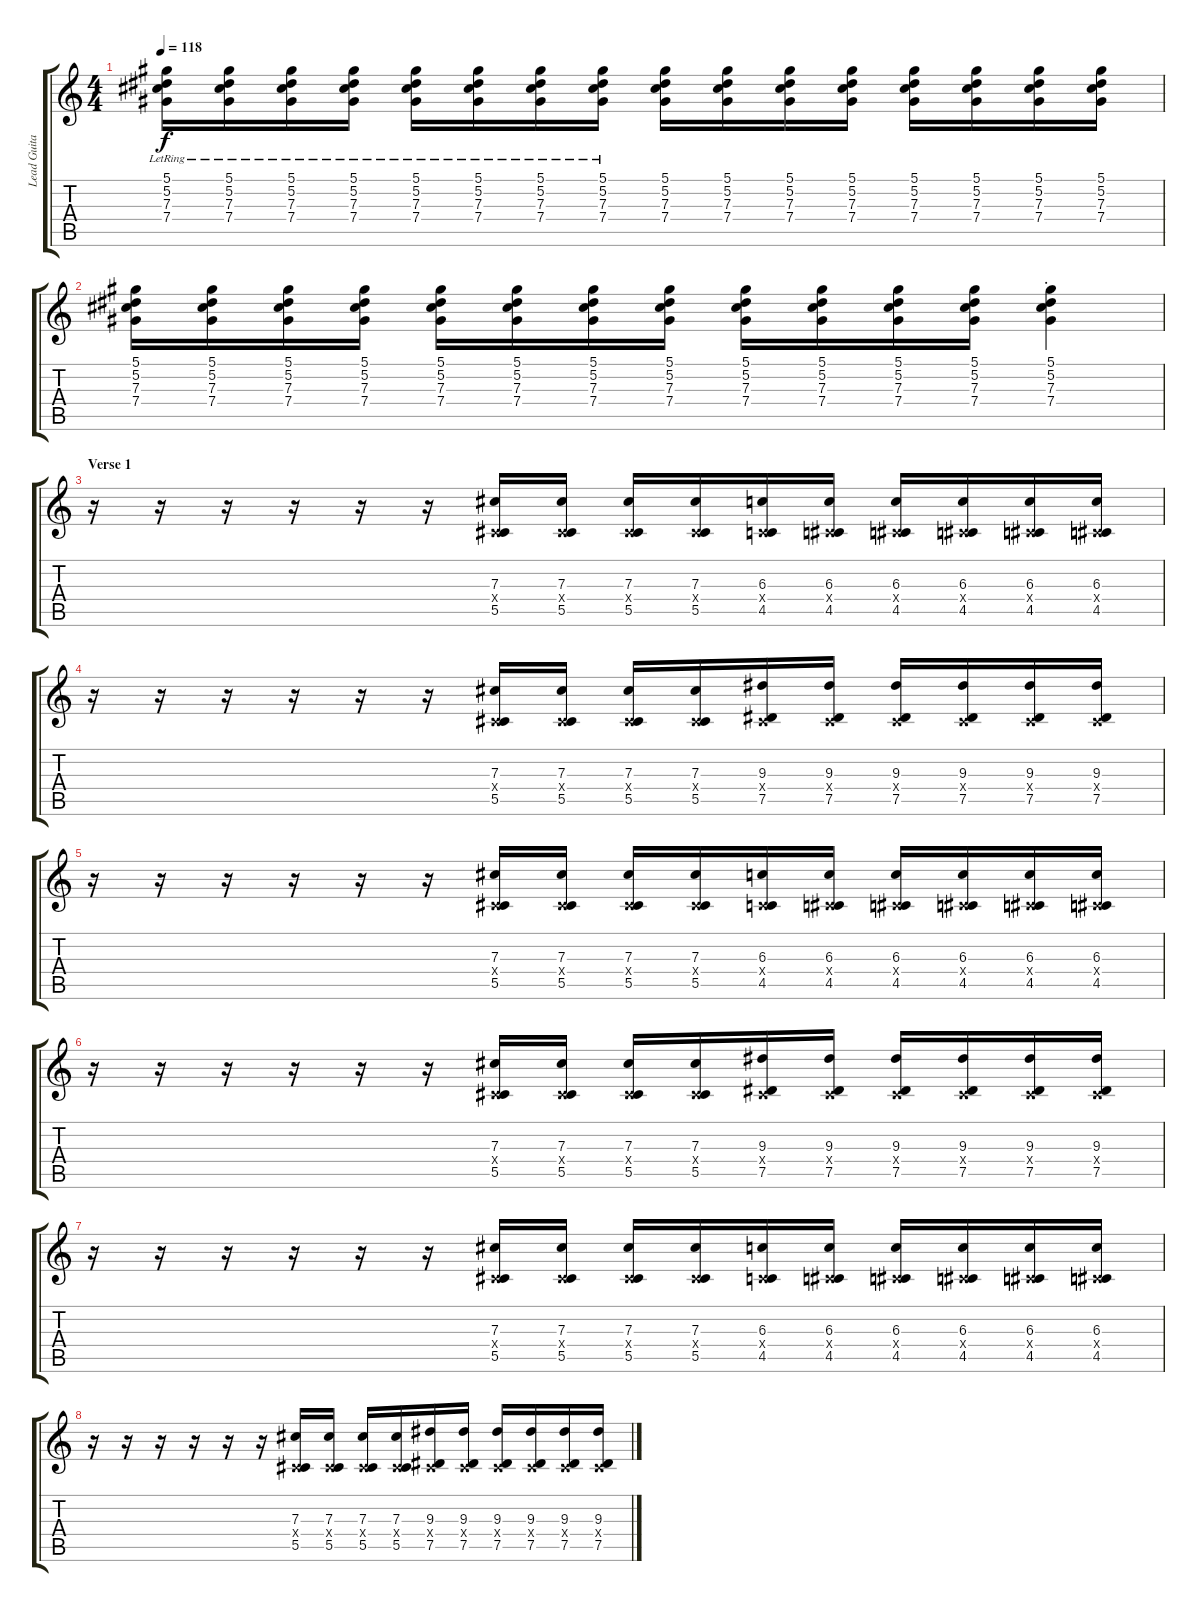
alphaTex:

\track ("Lead Guitar" "Lead Guita") {instrument distortionguitar}
\staff {score tabs}
\tuning (Eb4 Bb3 Gb3 Db3 Ab2 Db2) {hide}
\ts (4 4)
\tempo 118
\clef g2
\ks c
(5.1{lr} 5.2{lr} 7.3{lr} 7.4{lr}).16{dy f instrument distortionguitar} (5.1{lr} 5.2{lr} 7.3{lr} 7.4{lr}).16 (5.1{lr} 5.2{lr} 7.3{lr} 7.4{lr}).16 (5.1{lr} 5.2{lr} 7.3{lr} 7.4{lr}).16 (5.1{lr} 5.2{lr} 7.3{lr} 7.4{lr}).16 (5.1{lr} 5.2{lr} 7.3{lr} 7.4{lr}).16 (5.1{lr} 5.2{lr} 7.3{lr} 7.4{lr}).16 (5.1{lr} 5.2{lr} 7.3{lr} 7.4{lr}).16 (5.1 5.2 7.3 7.4).16 (5.1 5.2 7.3 7.4).16 (5.1 5.2 7.3 7.4).16 (5.1 5.2 7.3 7.4).16 (5.1 5.2 7.3 7.4).16 (5.1 5.2 7.3 7.4).16 (5.1 5.2 7.3 7.4).16 (5.1 5.2 7.3 7.4).16 |
(5.1 5.2 7.3 7.4).16 (5.1 5.2 7.3 7.4).16 (5.1 5.2 7.3 7.4).16 (5.1 5.2 7.3 7.4).16 (5.1 5.2 7.3 7.4).16 (5.1 5.2 7.3 7.4).16 (5.1 5.2 7.3 7.4).16 (5.1 5.2 7.3 7.4).16 (5.1 5.2 7.3 7.4).16 (5.1 5.2 7.3 7.4).16 (5.1 5.2 7.3 7.4).16 (5.1 5.2 7.3 7.4).16 (5.1{st} 5.2{st} 7.3{st} 7.4{st}).4 |
\section ("" "Verse 1")
r.16 r.16 r.16 r.16 r.16 r.16 (7.3 0.4{x} 5.5).16 (7.3 0.4{x} 5.5).16 (7.3 0.4{x} 5.5).16 (7.3 0.4{x} 5.5).16 (6.3 0.4{x} 4.5).16 (6.3 0.4{x} 4.5).16 (6.3 0.4{x} 4.5).16 (6.3 0.4{x} 4.5).16 (6.3 0.4{x} 4.5).16 (6.3 0.4{x} 4.5).16 |
r.16 r.16 r.16 r.16 r.16 r.16 (7.3 0.4{x} 5.5).16 (7.3 0.4{x} 5.5).16 (7.3 0.4{x} 5.5).16 (7.3 0.4{x} 5.5).16 (9.3 0.4{x} 7.5).16 (9.3 0.4{x} 7.5).16 (9.3 0.4{x} 7.5).16 (9.3 0.4{x} 7.5).16 (9.3 0.4{x} 7.5).16 (9.3 0.4{x} 7.5).16 |
r.16 r.16 r.16 r.16 r.16 r.16 (7.3 0.4{x} 5.5).16 (7.3 0.4{x} 5.5).16 (7.3 0.4{x} 5.5).16 (7.3 0.4{x} 5.5).16 (6.3 0.4{x} 4.5).16 (6.3 0.4{x} 4.5).16 (6.3 0.4{x} 4.5).16 (6.3 0.4{x} 4.5).16 (6.3 0.4{x} 4.5).16 (6.3 0.4{x} 4.5).16 |
r.16 r.16 r.16 r.16 r.16 r.16 (7.3 0.4{x} 5.5).16 (7.3 0.4{x} 5.5).16 (7.3 0.4{x} 5.5).16 (7.3 0.4{x} 5.5).16 (9.3 0.4{x} 7.5).16 (9.3 0.4{x} 7.5).16 (9.3 0.4{x} 7.5).16 (9.3 0.4{x} 7.5).16 (9.3 0.4{x} 7.5).16 (9.3 0.4{x} 7.5).16 |
r.16 r.16 r.16 r.16 r.16 r.16 (7.3 0.4{x} 5.5).16 (7.3 0.4{x} 5.5).16 (7.3 0.4{x} 5.5).16 (7.3 0.4{x} 5.5).16 (6.3 0.4{x} 4.5).16 (6.3 0.4{x} 4.5).16 (6.3 0.4{x} 4.5).16 (6.3 0.4{x} 4.5).16 (6.3 0.4{x} 4.5).16 (6.3 0.4{x} 4.5).16 |
r.16 r.16 r.16 r.16 r.16 r.16 (7.3 0.4{x} 5.5).16 (7.3 0.4{x} 5.5).16 (7.3 0.4{x} 5.5).16 (7.3 0.4{x} 5.5).16 (9.3 0.4{x} 7.5).16 (9.3 0.4{x} 7.5).16 (9.3 0.4{x} 7.5).16 (9.3 0.4{x} 7.5).16 (9.3 0.4{x} 7.5).16 (9.3 0.4{x} 7.5).16
